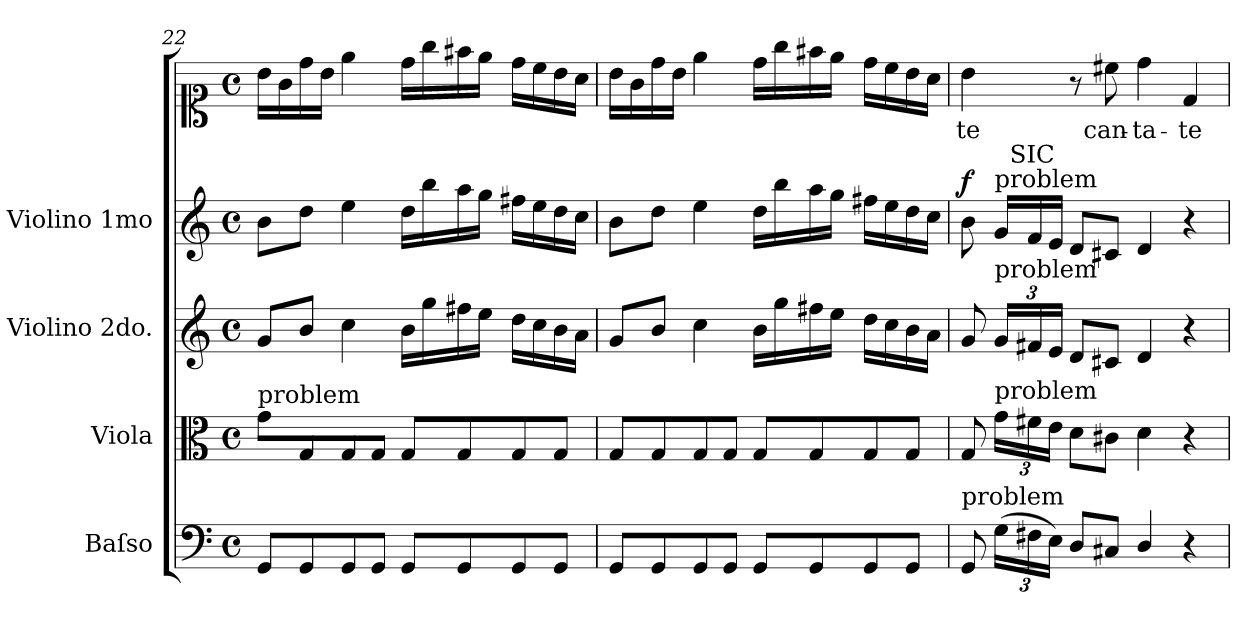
**kern	**kern	**dynam	**kern	**dynam	**kern	**dynam	**kern	**text
*part5	*part4	*part4	*part3	*part3	*part2	*part2	*part1	*part1
*staff5	*staff4	*staff4	*staff3	*staff3	*staff2	*staff2	*staff1	*staff1
*I"Baſso	*I"Viola	*	*I"Violino 2do.	*	*I"Violino 1mo	*	*	*
*	*I'vla	*	*	*	*I'vl I	*	*	*
*clefF4	*clefC3	*	*clefG2	*	*clefG2	*	*clefC1	*
*k[]	*k[]	*	*k[]	*	*k[]	*	*k[]	*
*M4/4	*M4/4	*	*M4/4	*	*M4/4	*	*M4/4	*
*met(c)	*met(c)	*	*met(c)	*	*met(c)	*	*met(c)	*
=22	=22	=22	=22	=22	=22	=22	=22	=22
!	!LO:TX:a:t=problem	!	!	!	!	!	!	!
8GG/L	8g\L	.	8g/L	.	8b\L	.	16b\LL	.
.	.	.	.	.	.	.	16g\	.
8GG/	8G/	.	8b/J	.	8dd\J	.	16dd\	.
.	.	.	.	.	.	.	16b\JJ	.
8GG/	8G/	.	4cc\	.	4ee\	.	4ee\	.
8GG/J	8G/J	.	.	.	.	.	.	.
8GG/L	8G/L	.	16b\LL	.	16dd\LL	.	16dd\LL	.
.	.	.	16gg\	.	16bb\	.	16gg\	.
8GG/	8G/	.	16ff#X\	.	16aa\	.	16ff#X\	.
.	.	.	16ee\JJ	.	16gg\JJ	.	16ee\JJ	.
8GG/	8G/	.	16dd\LL	.	16ff#X\LL	.	16dd\LL	.
.	.	.	16cc\	.	16ee\	.	16cc\	.
8GG/J	8G/J	.	16b\	.	16dd\	.	16b\	.
.	.	.	16a\JJ	.	16cc\JJ	.	16a\JJ	.
=23	=23	=23	=23	=23	=23	=23	=23	=23
8GG/L	8G/L	.	8g/L	.	8b\L	.	16b\LL	.
.	.	.	.	.	.	.	16g\	.
8GG/	8G/	.	8b/J	.	8dd\J	.	16dd\	.
.	.	.	.	.	.	.	16b\JJ	.
8GG/	8G/	.	4cc\	.	4ee\	.	4ee\	.
8GG/J	8G/J	.	.	.	.	.	.	.
8GG/L	8G/L	.	16b\LL	.	16dd\LL	.	16dd\LL	.
.	.	.	16gg\	.	16bb\	.	16gg\	.
8GG/	8G/	.	16ff#X\	.	16aa\	.	16ff#X\	.
.	.	.	16ee\JJ	.	16gg\JJ	.	16ee\JJ	.
8GG/	8G/	.	16dd\LL	.	16ff#X\LL	.	16dd\LL	.
.	.	.	16cc\	.	16ee\	.	16cc\	.
8GG/J	8G/J	.	16b\	.	16dd\	.	16b\	.
.	.	.	16a\JJ	.	16cc\JJ	.	16a\JJ	.
=24	=24	=24	=24	=24	=24	=24	=24	=24
!LO:TX:a:t=problem	!	!	!	!	!	!	!	!
!	!	!	!	!LO:DY:a	!	!LO:DY:a	!	!
8GG/	8G/	fo	8g/	for	8b\	f	4b\	-te
*	*	*	*	*	*Xtuplet	*	*	*
!	!	!	!	!	!LO:TX:a:t=problem	!	!	!
!	!	!	!LO:TX:a:t=problem	!	!	!	!	!
!	!LO:TX:a:t=problem	!	!	!	!	!	!	!
(24G\LL	24g\LL	.	24g/LL	.	24g/LL	.	.	.
!	!	!	!	!	!LO:TX:a:t=SIC	!	!	!
24F#X\	24f#X\	.	24f#X/	.	24f/	.	.	.
24E\JJ)	24e\JJ	.	24e/JJ	.	24e/JJ	.	.	.
8D/L	8d\L	.	8d/L	.	8d/L	.	8r	.
8C#X/J	8c#X\J	.	8c#X/J	.	8c#X/J	.	8cc#X\	can-
4D/	4d\	.	4d/	.	4d/	.	4dd\	-ta-
4r	4r	.	4r	.	4r	.	4d/	-te
=	=	=	=	=	=	=	=	=
*-	*-	*-	*-	*-	*-	*-	*-	*-
